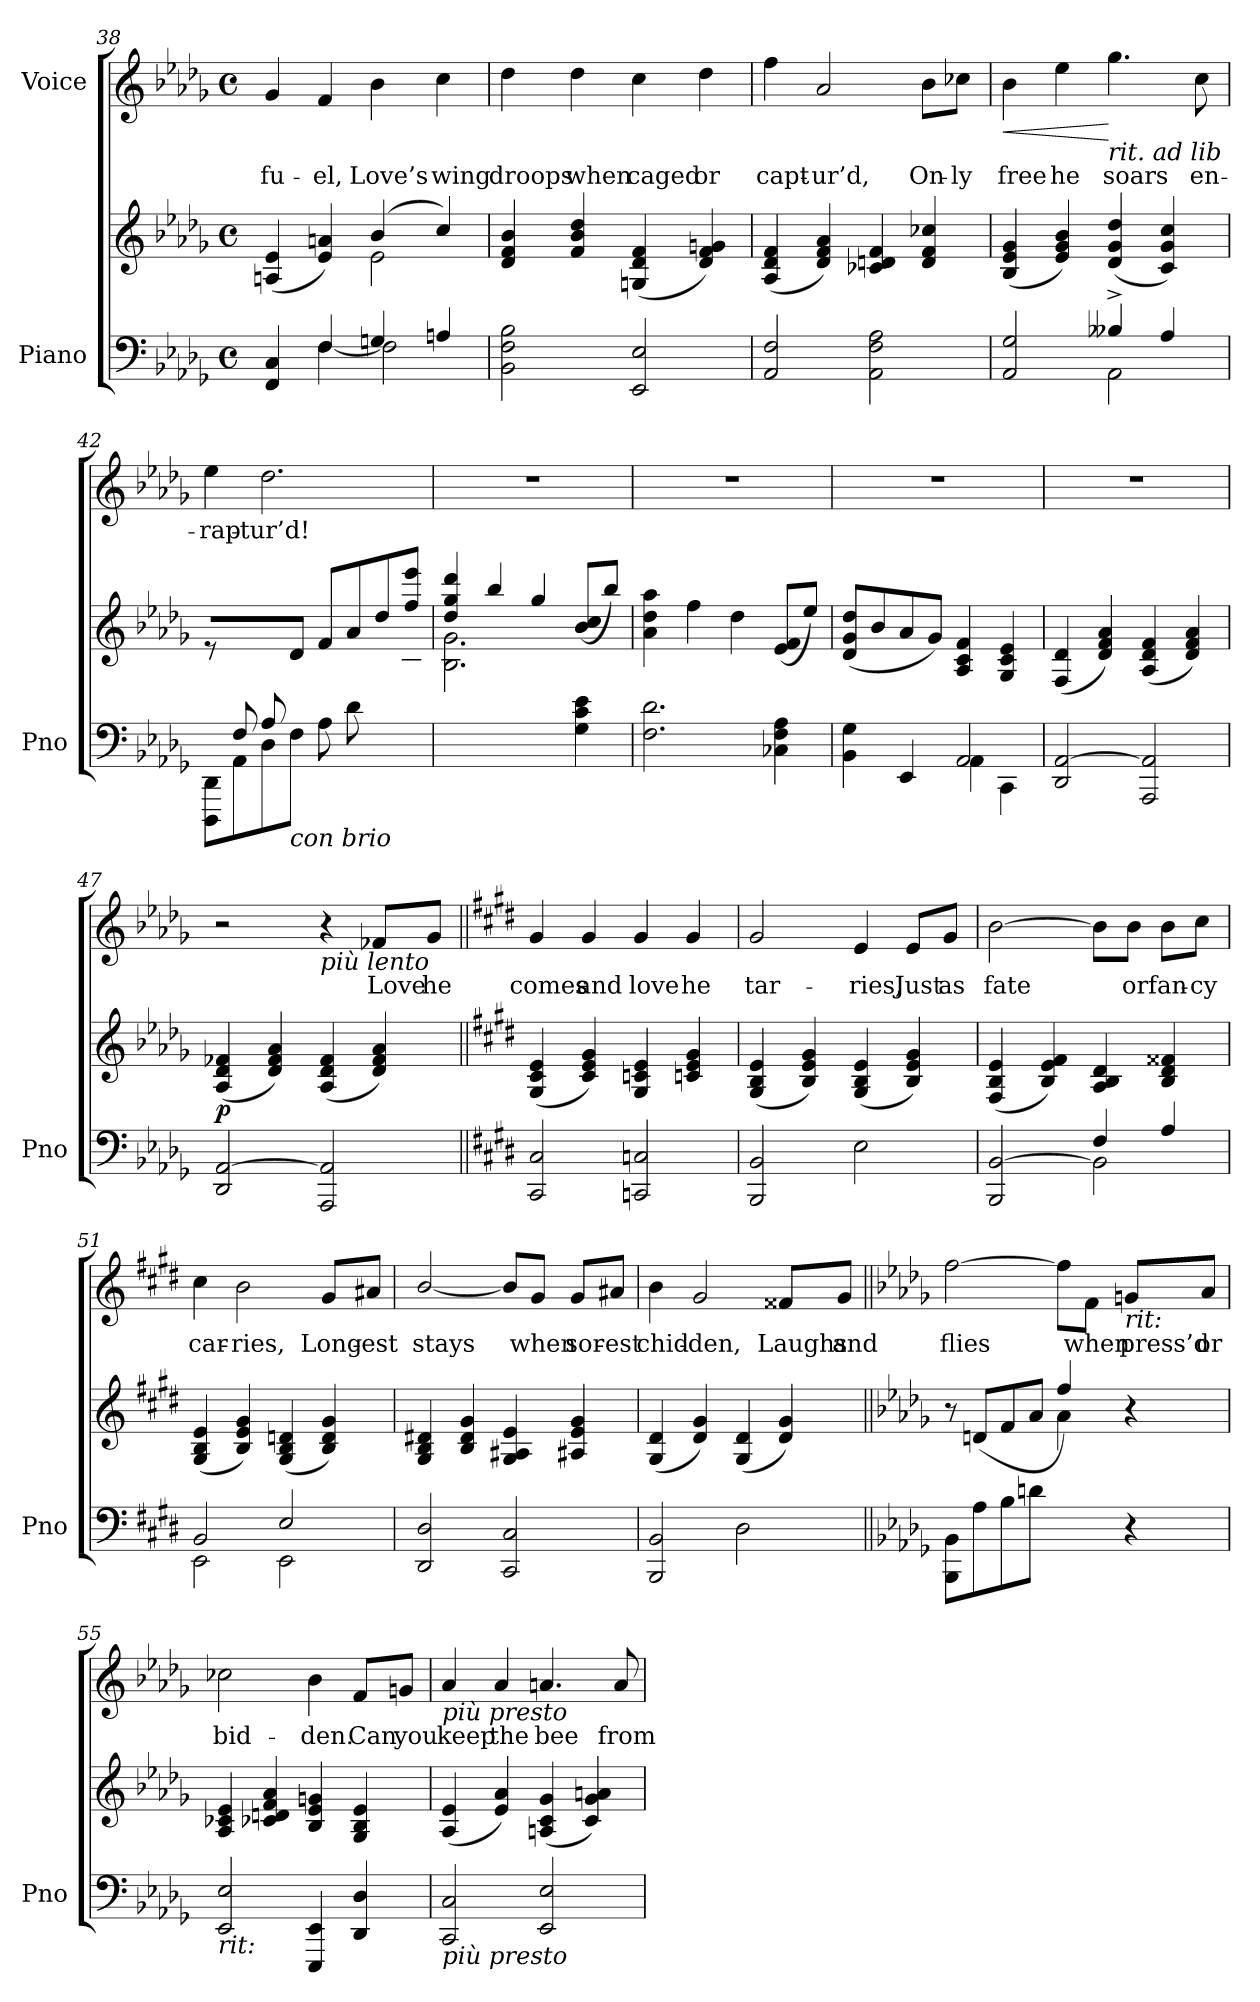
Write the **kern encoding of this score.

**kern	**kern	**dynam	**kern	**text	**dynam
*part2	*part2	*part2	*part1	*part1	*part1
*staff3	*staff2	*staff2/3	*staff1	*staff1	*staff1
*I"Piano	*	*	*I"Voice	*	*
*I'Pno	*	*	*	*	*
!!LO:LB:g=z
*clefF4	*clefG2	*	*clefG2	*	*
*k[b-e-a-d-g-]	*k[b-e-a-d-g-]	*	*k[b-e-a-d-g-]	*	*
*M4/4	*M4/4	*	*M4/4	*	*
*met(c)	*met(c)	*	*met(c)	*	*
=38	=38	=38	=38	=38	=38
*^	*^	*	*	*	*
!	!	!	!	!	!	!LO:LY:b	!
4FF/ 4C/	4ryy	(4An/ 4e-/	2ryy	.	4g-/	fu-	.
!	!	!	!	!	!	!LO:LY:b	!
4F/	[4F\	4e-/ 4an/)	.	.	4f/	-el,	.
!	!	!	!	!	!	!LO:LY:b	!
4Gn/	2F\]	(4b-/	2e-\	.	4b-\	Love’s	.
!	!	!	!	!	!	!LO:LY:b	!
4An/	.	4cc/)	.	.	4cc\	wing	.
*v	*v	*	*	*	*	*	*
*	*v	*v	*	*	*	*
=39	=39	=39	=39	=39	=39
!	!	!	!	!LO:LY:b	!
2BB-\ 2F\ 2B-\	4d-/ 4f/ 4b-/	.	4dd-\	droops	.
!	!	!	!	!LO:LY:b	!
.	4f/ 4b-/ 4dd-/	.	4dd-\	when	.
!	!	!	!	!LO:LY:b	!
2EE-/ 2E-/	(4Gn/ 4d-/ 4f/	.	4cc\	caged	.
!	!	!	!	!LO:LY:b	!
.	4d-/ 4f/ 4gn/)	.	4dd-\	or	.
=40	=40	=40	=40	=40	=40
!	!	!	!	!LO:LY:b	!
2AA-/ 2F/	(4A-/ 4d-/ 4f/	.	4ff\	capt-	.
!	!	!	!	!LO:LY:b	!
.	4d-/ 4f/ 4a-/)	.	2a-/	-ur’d,	.
2AA-\ 2F\ 2A-\	4c-X/ 4dn/ 4f/	.	.	.	.
!	!	!	!	!LO:LY:b	!
.	4d/ 4f/ 4cc-X/	.	8b-\L	On-	.
!	!	!	!	!LO:LY:b	!
.	.	.	8cc-X\J	-ly	.
!!LO:PB:g=z
=41	=41	=41	=41	=41	=41
*^	*	*	*	*	*
!	!	!	!	!	!LO:LY:b	!LO:HP:b
2AA-/ 2G-/	2ryy	(>4B-/ 4e-/ 4g-/	.	4b-\	free	<
!	!	!	!	!	!LO:LY:b	!
.	.	4e-/ 4g-/ 4b-/)	.	4ee-\	he	.
!	!	!	!	!LO:TX:b:i:t=rit. ad lib	!	!
!	!	!	!	!	!LO:LY:b	!
4B--X^/	2AA-\	(>4d-/ 4g-/ 4dd-/	.	4.gg-\	soars	[
4A-/	.	4c/ 4g-/ 4cc/)	.	.	.	.
!	!	!	!	!	!LO:LY:b	!
.	.	.	.	8cc\	en-	.
=42	=42	=42	=42	=42	=42	=42
*	*	*^	*	*	*	*
!	!	!	!	!	!	!LO:LY:b	!
8ryy	8DDD-\ 8DD-\L	8r	2.ryy	.	4ee-\	-rap-	.
8F/L	8AA-\	4ryy	.	.	.	.	.
!	!	!	!	!	!	!LO:LY:b	!
8A-/	8D-\	.	.	.	2.dd-\	-tur’d!	.
!LO:TX:b:i:t=con brio	!	!	!	!	!	!	!
4ryy	8F\J	8d-/J	.	.	.	.	.
.	8A-\L	8f/L	.	.	.	.	.
4.ryy	8d-\	8a-/	.	.	.	.	.
.	4ryy	8dd-/	8f\	.	.	.	.
.	.	8ff/ 8eee-/J	8c-X\ 8f\ 8a-\J	.	.	.	.
*v	*v	*	*	*	*	*	*
=43	=43	=43	=43	=43	=43	=43
2.ryy	4dd-/ 4gg-/ 4ddd-/	2.B-\ 2.g-\	.	1r	.	.
.	4bb-/	.	.	.	.	.
.	4gg-/	.	.	.	.	.
4G-\ 4c\ 4e-\	(8b-/ 8cc/L	4ryy	.	.	.	.
.	8bb-/J)	.	.	.	.	.
*	*v	*v	*	*	*	*
!!LO:LB:g=z
=44	=44	=44	=44	=44	=44
2.F\ 2.d-\	4a-\ 4dd-\ 4aa-\	.	1r	.	.
.	4ff\	.	.	.	.
.	4dd-\	.	.	.	.
4C-X\ 4F\ 4A-\	(8e-/ 8f/L	.	.	.	.
.	8ee-/J)	.	.	.	.
=45	=45	=45	=45	=45	=45
*^	*	*	*	*	*
4BB-\ 4G-\	2ryy	(8d-/ 8g-/ 8dd-/L	.	1r	.	.
.	.	8b-/	.	.	.	.
4EE-/	.	8a-/	.	.	.	.
.	.	8g-/J)	.	.	.	.
2AA-/	4AA-\	4A-/ 4c/ 4f/	.	.	.	.
.	4CC\	4G-/ 4c/ 4e-/	.	.	.	.
=46	=46	=46	=46	=46	=46	=46
!LO:TX:b:i:t=più lento	!	!	!	!	!	!
*v	*v	*	*	*	*	*
2DD-/ [2AA-/	(>4F/ 4d-/	.	1r	.	.
.	4d-/ 4f/ 4a-/)	.	.	.	.
2AAA-/ 2AA-/]	(>4A-/ 4d-/ 4f/	.	.	.	.
.	4d-/ 4f/ 4a-/)	.	.	.	.
=47	=47	=47	=47	=47	=47
!	!	!LO:DY:b	!	!	!
2DD-/ [2AA-/	(>4A-/ 4d-/ 4f-X/	p	2r	.	.
.	4d-/ 4f-/ 4a-/)	.	.	.	.
!	!	!	!LO:TX:b:i:t=più lento	!	!
2AAA-/ 2AA-/]	(>4A-/ 4d-/ 4f-/	.	4r	.	.
!	!	!	!	!LO:LY:b	!
.	4d-/ 4f-/ 4a-/)	.	8f-X/L	Love	.
!	!	!	!	!LO:LY:b	!
.	.	.	8g-/J	he	.
!!LO:LB:g=z
=48||	=48||	=48||	=48||	=48||	=48||
*k[f#c#g#d#]	*k[f#c#g#d#]	*	*k[f#c#g#d#]	*	*
!	!	!	!	!LO:LY:b	!LO:DY:a
!	!	!	!	!	!LO:DY:n=1:a
2CC#/ 2C#/	(>4G#/ 4c#/ 4e/	.	4g#/	comes	p other-dynamics
!	!	!	!	!LO:LY:b	!
.	4c#/ 4e/ 4g#/)	.	4g#/	and	.
!	!	!	!	!LO:LY:b	!
2CCn/ 2Cn/	4G#/ 4cn/ 4e/	.	4g#/	love	.
!	!	!	!	!LO:LY:b	!
.	4cn/ 4e/ 4g#/	.	4g#/	he	.
=49	=49	=49	=49	=49	=49
!	!	!	!	!LO:LY:b	!
2BBB/ 2BB/	(>4G#/ 4B/ 4e/	.	2g#/	tar-	.
.	4B/ 4e/ 4g#/)	.	.	.	.
!	!	!	!	!LO:LY:b	!
2E\	(>4G#/ 4B/ 4e/	.	4e/	-ries,	.
!	!	!	!	!LO:LY:b	!
.	4B/ 4e/ 4g#/)	.	8e/L	Just	.
!	!	!	!	!LO:LY:b	!
.	.	.	8g#/J	as	.
=50	=50	=50	=50	=50	=50
*^	*	*	*	*	*
!	!	!	!	!	!LO:LY:b	!
2BBB/ [<2BB/	2ryy	(>4F#/ 4B/ 4e/	.	[2b\	fate	.
.	.	4B/ 4e/ 4f#/)	.	.	.	.
4F#/	2BB\]	4A/ 4B/ 4d#/	.	8b\L]	.	.
!	!	!	!	!	!LO:LY:b	!
.	.	.	.	8b\J	or	.
!	!	!	!	!	!LO:LY:b	!
4A/	.	4B/ 4d#/ 4f##X/	.	8b\L	fan-	.
!	!	!	!	!	!LO:LY:b	!
.	.	.	.	8cc#\J	-cy	.
=51	=51	=51	=51	=51	=51	=51
!	!	!	!	!	!LO:LY:b	!
2BB/	2EE\	(>4G#/ 4B/ 4e/	.	4cc#\	car-	.
!	!	!	!	!	!LO:LY:b	!
.	.	4B/ 4e/ 4g#/)	.	2b\	-ries,	.
2E/	2EE\	(>4G#/ 4B/ 4dn/	.	.	.	.
!	!	!	!	!	!LO:LY:b	!
.	.	4B/ 4d/ 4g#/)	.	8g#/L	Long-	.
!	!	!	!	!	!LO:LY:b	!
.	.	.	.	8a#X/J	-est	.
*v	*v	*	*	*	*	*
!!LO:LB:g=z
=52	=52	=52	=52	=52	=52
!	!	!	!	!LO:LY:b	!
2DD#/ 2D#/	4G#/ 4B/ 4d#X/	.	[2b/	stays	.
.	4B/ 4d#/ 4g#/	.	.	.	.
2CC#/ 2C#/	4G#/ 4A#X/ 4e/	.	8b/L]	.	.
!	!	!	!	!LO:LY:b	!
.	.	.	8g#/J	when	.
!	!	!	!	!LO:LY:b	!
.	4A#X/ 4e/ 4g#/	.	8g#/L	sor-	.
!	!	!	!	!LO:LY:b	!
.	.	.	8a#X/J	-est	.
=53	=53	=53	=53	=53	=53
!	!	!	!	!LO:LY:b	!
2BBB/ 2BB/	(>4G#/ 4d#/	.	4b\	chid-	.
!	!	!	!	!LO:LY:b	!
.	4d#/ 4g#/)	.	2g#/	-den,	.
2D#\	(>4G#/ 4d#/	.	.	.	.
!	!	!	!	!LO:LY:b	!
.	4d#/ 4g#/)	.	8f##X/L	Laughs	.
!	!	!	!	!LO:LY:b	!
.	.	.	8g#/J	and	.
=54||	=54||	=54||	=54||	=54||	=54||
*k[b-e-a-d-g-]	*k[b-e-a-d-g-]	*	*k[b-e-a-d-g-]	*	*
*	*^	*	*	*	*
!	!	!	!	!	!LO:LY:b	!
8BBB-\ 8BB-\L	8r	2ryy	.	[2ff\	flies	.
8A-\	(>8dn/L	.	.	.	.	.
8B-\	8f/	.	.	.	.	.
8dn\J	8a-/J	.	.	.	.	.
4ryy	4ff/)	4a-\	.	8ff\L]	.	.
!	!	!	!	!	!LO:LY:b	!
.	.	.	.	8f\J	when	.
!	!	!	!	!LO:TX:b:i:t=rit&colon;	!	!
!	!	!	!	!	!LO:LY:b	!
4r	4r	4ryy	.	8gn/L	press’d	.
!	!	!	!	!	!LO:LY:b	!
.	.	.	.	8a-/J	or	.
*	*v	*v	*	*	*	*
=55	=55	=55	=55	=55	=55
!LO:TX:b:i:t=rit&colon;	!	!	!	!	!
!	!	!	!	!LO:LY:b	!
2EE-/ 2E-/	4A-/ 4c-X/ 4e-/	.	2cc-X\	bid-	.
.	4c-X/ 4dn/ 4f/ 4a-/	.	.	.	.
!	!	!	!	!LO:LY:b	!
4EEE-/ 4EE-/	4B-/ 4e-/ 4gn/	.	4b-\	-den.	.
!	!	!	!	!LO:LY:b	!
4DD-/ 4D-/	4G-/ 4B-/ 4e-/	.	8f/L	Can	.
!	!	!	!	!LO:LY:b	!
.	.	.	8gn/J	you	.
!!LO:PB:g=z
=56	=56	=56	=56	=56	=56
!	!	!	!LO:TX:b:i:t=più presto	!	!
!LO:TX:b:i:t=più presto	!	!	!	!	!
!	!	!	!	!LO:LY:b	!
2CC/ 2C/	(>4A-/ 4e-/	.	4a-/	keep	.
!	!	!	!	!LO:LY:b	!
.	4e-/ 4a-/)	.	4a-/	the	.
!	!	!	!	!LO:LY:b	!
2EE-/ 2E-/	(>4An/ 4c/ 4g-/	.	4.an/	bee	.
.	4c/ 4g-/ 4an/)	.	.	.	.
!	!	!	!	!LO:LY:b	!
.	.	.	8a/	from	.
=	=	=	=	=	=
*-	*-	*-	*-	*-	*-
